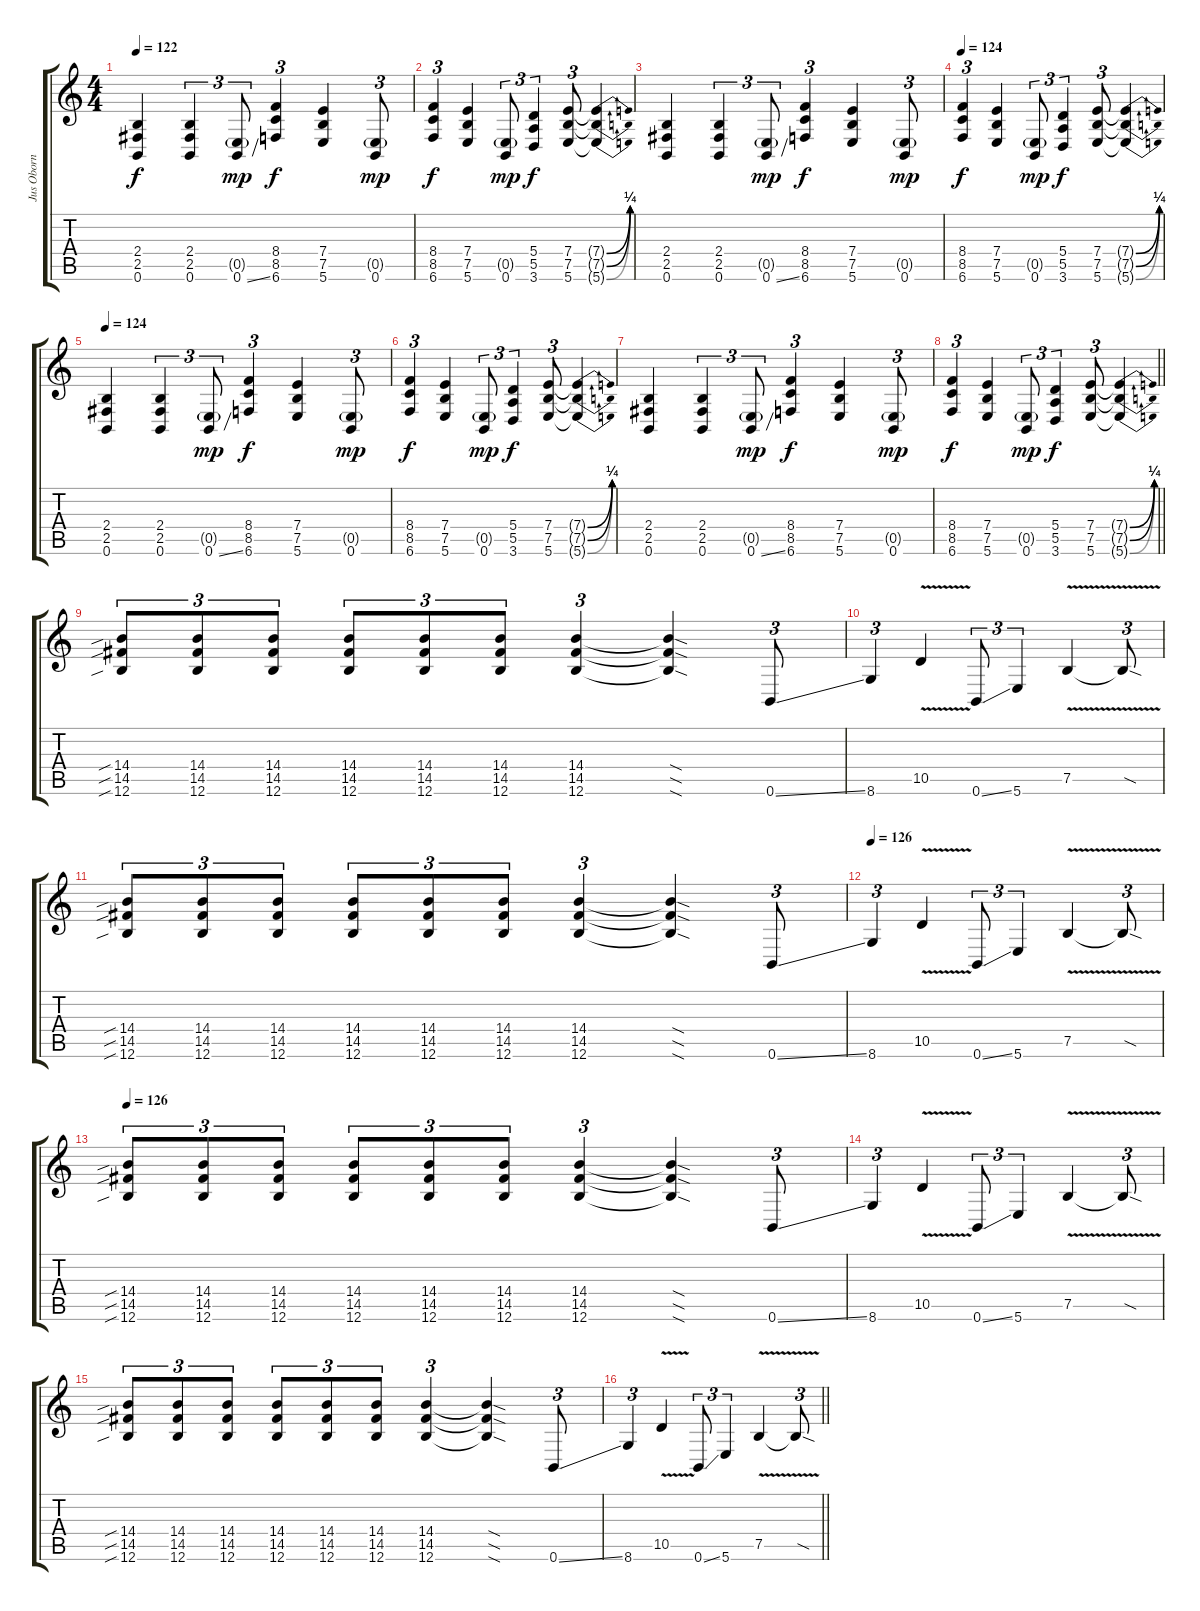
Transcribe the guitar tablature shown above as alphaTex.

\track ("Jus Oborn" "Jus Oborn") {instrument electricguitarjazz}
\staff {score tabs}
\tuning (B3 Gb3 D3 A2 E2 B1) {hide}
\ts (4 4)
\section ("" "")
\tempo 122
\clef g2
\ks c
(2.4 2.5 0.6).4{dy f} (2.4 2.5 0.6).4{tu (3 2)} (0.5{g} 0.6{ss}).8{tu (3 2) dy mp} (8.4 8.5 6.6).4{tu (3 2) dy f} (7.4 7.5 5.6).4 (0.5{g} 0.6).8{tu (3 2) dy mp} |
(8.4 8.5 6.6).4{tu (3 2) dy f} (7.4 7.5 5.6).4 (0.5{g} 0.6).8{tu (3 2) dy mp} (5.4 5.5 3.6).4{tu (3 2) dy f} (7.4 7.5 5.6).8{tu (3 2)} (7.4{be (bend 0 0 60 1) t} 7.5{be (bend 0 0 60 1) t} 5.6{be (bend 0 0 60 1) t}).4 |
(2.4 2.5 0.6).4 (2.4 2.5 0.6).4{tu (3 2)} (0.5{g} 0.6{ss}).8{tu (3 2) dy mp} (8.4 8.5 6.6).4{tu (3 2) dy f} (7.4 7.5 5.6).4 (0.5{g} 0.6).8{tu (3 2) dy mp} |
\tempo 124
(8.4 8.5 6.6).4{tu (3 2) dy f} (7.4 7.5 5.6).4 (0.5{g} 0.6).8{tu (3 2) dy mp} (5.4 5.5 3.6).4{tu (3 2) dy f} (7.4 7.5 5.6).8{tu (3 2)} (7.4{be (bend 0 0 60 1) t} 7.5{be (bend 0 0 60 1) t} 5.6{be (bend 0 0 60 1) t}).4 |
\tempo 124
(2.4 2.5 0.6).4 (2.4 2.5 0.6).4{tu (3 2)} (0.5{g} 0.6{ss}).8{tu (3 2) dy mp} (8.4 8.5 6.6).4{tu (3 2) dy f} (7.4 7.5 5.6).4 (0.5{g} 0.6).8{tu (3 2) dy mp} |
(8.4 8.5 6.6).4{tu (3 2) dy f} (7.4 7.5 5.6).4 (0.5{g} 0.6).8{tu (3 2) dy mp} (5.4 5.5 3.6).4{tu (3 2) dy f} (7.4 7.5 5.6).8{tu (3 2)} (7.4{be (bend 0 0 60 1) t} 7.5{be (bend 0 0 60 1) t} 5.6{be (bend 0 0 60 1) t}).4 |
(2.4 2.5 0.6).4 (2.4 2.5 0.6).4{tu (3 2)} (0.5{g} 0.6{ss}).8{tu (3 2) dy mp} (8.4 8.5 6.6).4{tu (3 2) dy f} (7.4 7.5 5.6).4 (0.5{g} 0.6).8{tu (3 2) dy mp} |
\barLineRight lightlight
(8.4 8.5 6.6).4{tu (3 2) dy f} (7.4 7.5 5.6).4 (0.5{g} 0.6).8{tu (3 2) dy mp} (5.4 5.5 3.6).4{tu (3 2) dy f} (7.4 7.5 5.6).8{tu (3 2)} (7.4{be (bend 0 0 60 1) t} 7.5{be (bend 0 0 60 1) t} 5.6{be (bend 0 0 60 1) t}).4 |
\section ("" "")
(14.4{sib} 14.5{sib} 12.6{sib}).8{tu (3 2)} (14.4 14.5 12.6).8{tu (3 2)} (14.4 14.5 12.6).8{tu (3 2)} (14.4 14.5 12.6).8{tu (3 2)} (14.4 14.5 12.6).8{tu (3 2)} (14.4 14.5 12.6).8{tu (3 2)} (14.4 14.5 12.6).4{tu (3 2)} (14.4{sod t} 14.5{sod t} 12.6{sod t}).4 0.6{ss}.8{tu (3 2)} |
8.6.4{tu (3 2)} 10.5{v}.4 0.6{ss}.8{tu (3 2)} 5.6.4{tu (3 2)} 7.5{v}.4 7.5{sod t}.8{tu (3 2)} |
(14.4{sib} 14.5{sib} 12.6{sib}).8{tu (3 2)} (14.4 14.5 12.6).8{tu (3 2)} (14.4 14.5 12.6).8{tu (3 2)} (14.4 14.5 12.6).8{tu (3 2)} (14.4 14.5 12.6).8{tu (3 2)} (14.4 14.5 12.6).8{tu (3 2)} (14.4 14.5 12.6).4{tu (3 2)} (14.4{sod t} 14.5{sod t} 12.6{sod t}).4 0.6{ss}.8{tu (3 2)} |
\tempo 126
8.6.4{tu (3 2)} 10.5{v}.4 0.6{ss}.8{tu (3 2)} 5.6.4{tu (3 2)} 7.5{v}.4 7.5{sod t}.8{tu (3 2)} |
\tempo 126
(14.4{sib} 14.5{sib} 12.6{sib}).8{tu (3 2)} (14.4 14.5 12.6).8{tu (3 2)} (14.4 14.5 12.6).8{tu (3 2)} (14.4 14.5 12.6).8{tu (3 2)} (14.4 14.5 12.6).8{tu (3 2)} (14.4 14.5 12.6).8{tu (3 2)} (14.4 14.5 12.6).4{tu (3 2)} (14.4{sod t} 14.5{sod t} 12.6{sod t}).4 0.6{ss}.8{tu (3 2)} |
8.6.4{tu (3 2)} 10.5{v}.4 0.6{ss}.8{tu (3 2)} 5.6.4{tu (3 2)} 7.5{v}.4 7.5{sod t}.8{tu (3 2)} |
(14.4{sib} 14.5{sib} 12.6{sib}).8{tu (3 2)} (14.4 14.5 12.6).8{tu (3 2)} (14.4 14.5 12.6).8{tu (3 2)} (14.4 14.5 12.6).8{tu (3 2)} (14.4 14.5 12.6).8{tu (3 2)} (14.4 14.5 12.6).8{tu (3 2)} (14.4 14.5 12.6).4{tu (3 2)} (14.4{sod t} 14.5{sod t} 12.6{sod t}).4 0.6{ss}.8{tu (3 2)} |
\barLineRight lightlight
8.6.4{tu (3 2)} 10.5{v}.4 0.6{ss}.8{tu (3 2)} 5.6.4{tu (3 2)} 7.5{v}.4 7.5{sod t}.8{tu (3 2)}
